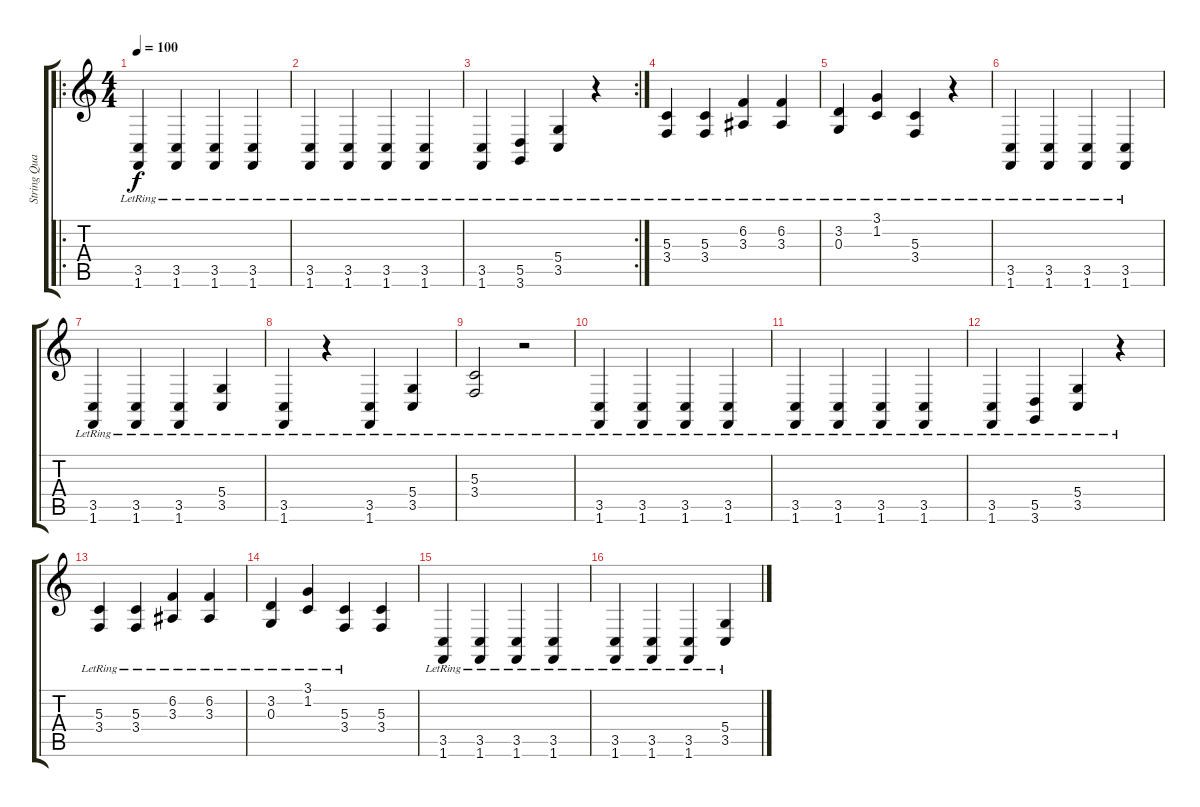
\track ("String Quartet 2" "String Qua") {instrument stringensemble1}
\staff {score tabs}
\tuning (E4 B3 G3 D3 A2 E2) {hide}
\ro
\ts (4 4)
\tempo 100
\clef g2
\ks c
(3.5{lr} 1.6{lr}).4{dy f instrument stringensemble1} (3.5{lr} 1.6{lr}).4 (3.5{lr} 1.6{lr}).4 (3.5{lr} 1.6{lr}).4 |
(3.5{lr} 1.6{lr}).4 (3.5{lr} 1.6{lr}).4 (3.5{lr} 1.6{lr}).4 (3.5{lr} 1.6{lr}).4 |
\rc 2
(3.5{lr} 1.6{lr}).4 (5.5{lr} 3.6{lr}).4 (5.4{lr} 3.5{lr}).4 r.4 |
(5.3{lr} 3.4{lr}).4 (5.3{lr} 3.4{lr}).4 (6.2{lr} 3.3{lr}).4 (6.2{lr} 3.3{lr}).4 |
(3.2{lr} 0.3{lr}).4 (3.1 1.2{lr}).4 (5.3{lr} 3.4{lr}).4 r.4 |
(3.5{lr} 1.6{lr}).4 (3.5{lr} 1.6{lr}).4 (3.5{lr} 1.6{lr}).4 (3.5{lr} 1.6{lr}).4 |
(3.5{lr} 1.6{lr}).4 (3.5{lr} 1.6{lr}).4 (3.5{lr} 1.6{lr}).4 (5.4{lr} 3.5{lr}).4 |
(3.5{lr} 1.6{lr}).4 r.4 (3.5{lr} 1.6{lr}).4 (5.4{lr} 3.5{lr}).4 |
(5.3{lr} 3.4{lr}).2 r.2 |
(3.5{lr} 1.6{lr}).4 (3.5{lr} 1.6{lr}).4 (3.5{lr} 1.6{lr}).4 (3.5{lr} 1.6{lr}).4 |
(3.5{lr} 1.6{lr}).4 (3.5{lr} 1.6{lr}).4 (3.5{lr} 1.6{lr}).4 (3.5{lr} 1.6{lr}).4 |
(3.5{lr} 1.6{lr}).4 (5.5{lr} 3.6{lr}).4 (5.4{lr} 3.5{lr}).4 r.4 |
(5.3{lr} 3.4{lr}).4 (5.3{lr} 3.4{lr}).4 (6.2{lr} 3.3{lr}).4 (6.2{lr} 3.3{lr}).4 |
(3.2{lr} 0.3{lr}).4 (3.1{lr} 1.2{lr}).4 (5.3{lr} 3.4{lr}).4 (5.3 3.4).4 |
(3.5{lr} 1.6{lr}).4 (3.5{lr} 1.6{lr}).4 (3.5{lr} 1.6{lr}).4 (3.5{lr} 1.6{lr}).4 |
(3.5{lr} 1.6{lr}).4 (3.5{lr} 1.6{lr}).4 (3.5{lr} 1.6{lr}).4 (5.4{lr} 3.5{lr}).4
